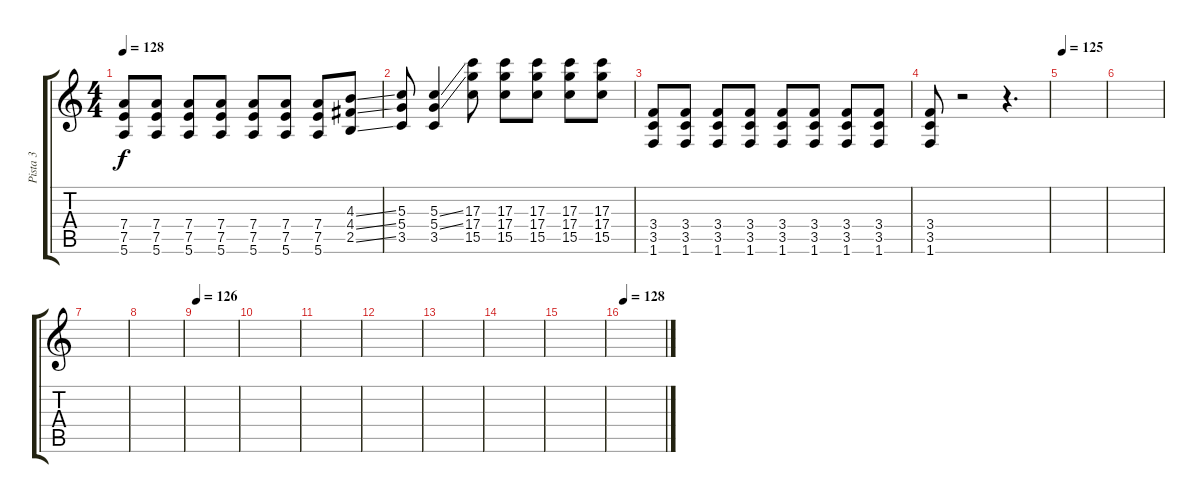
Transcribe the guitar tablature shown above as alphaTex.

\track ("Pista 3" "Pista 3") {instrument distortionguitar}
\staff {score tabs}
\tuning (E4 B3 G3 D3 A2 E2) {hide}
\ts (4 4)
\tempo 128
\clef g2
\ks c
(7.4 7.5 5.6).8{dy f} (7.4 7.5 5.6).8 (7.4 7.5 5.6).8 (7.4 7.5 5.6).8 (7.4 7.5 5.6).8 (7.4 7.5 5.6).8 (7.4 7.5 5.6).8 (4.3{ss} 4.4{ss} 2.5{ss}).8 |
(5.3 5.4 3.5).8 (5.3{ss} 5.4{ss} 3.5).4 (17.3 17.4 15.5).8 (17.3 17.4 15.5).8 (17.3 17.4 15.5).8 (17.3 17.4 15.5).8 (17.3 17.4 15.5).8 |
(3.4 3.5 1.6).8 (3.4 3.5 1.6).8 (3.4 3.5 1.6).8 (3.4 3.5 1.6).8 (3.4 3.5 1.6).8 (3.4 3.5 1.6).8 (3.4 3.5 1.6).8 (3.4 3.5 1.6).8 |
(3.4 3.5 1.6).8 r.2 r.4{d} |
\tempo 125
|
|
|
|
\tempo 126
|
|
|
|
|
|
|
\tempo 128
